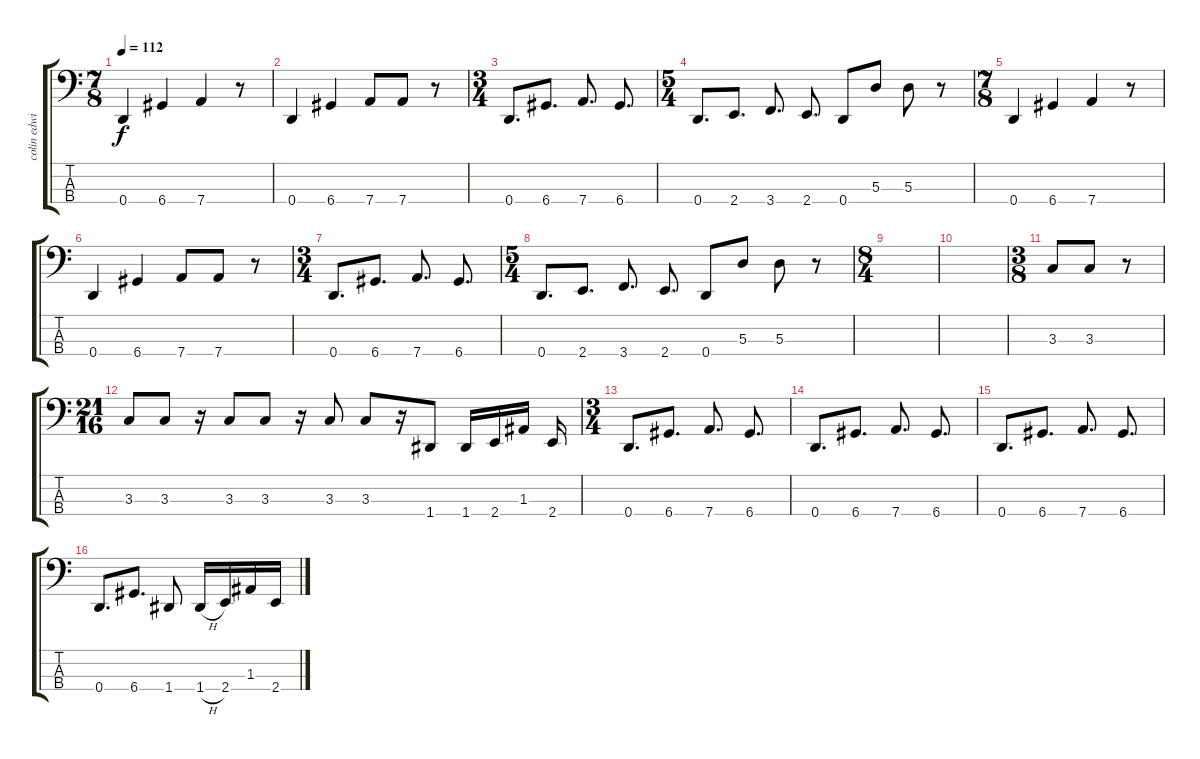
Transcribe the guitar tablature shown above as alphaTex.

\track ("colin edwin" "colin edwi") {instrument electricbassfinger bank 255}
\staff {score tabs}
\tuning (G2 D2 A1 D1) {hide}
\ts (7 8)
\tempo 112
\clef f4
\ks c
0.4.4{dy f} 6.4.4 7.4.4 r.8 |
0.4.4 6.4.4 7.4.8 7.4.8 r.8 |
\ts (3 4)
0.4.8{d} 6.4.8{d} 7.4.8{d} 6.4.8{d} |
\ts (5 4)
0.4.8{d} 2.4.8{d} 3.4.8{d} 2.4.8{d} 0.4.8 5.3.8 5.3.8 r.8 |
\ts (7 8)
0.4.4 6.4.4 7.4.4 r.8 |
0.4.4 6.4.4 7.4.8 7.4.8 r.8 |
\ts (3 4)
0.4.8{d} 6.4.8{d} 7.4.8{d} 6.4.8{d} |
\ts (5 4)
0.4.8{d} 2.4.8{d} 3.4.8{d} 2.4.8{d} 0.4.8 5.3.8 5.3.8 r.8 |
\ts (8 4)
|
|
\ts (3 8)
3.3.8 3.3.8 r.8 |
\ts (21 16)
3.3.8 3.3.8 r.16 3.3.8 3.3.8 r.16 3.3.8 3.3.8 r.16 1.4.8 1.4.16 2.4.16 1.3.16 2.4.16 |
\ts (3 4)
0.4.8{d} 6.4.8{d} 7.4.8{d} 6.4.8{d} |
0.4.8{d} 6.4.8{d} 7.4.8{d} 6.4.8{d} |
0.4.8{d} 6.4.8{d} 7.4.8{d} 6.4.8{d} |
0.4.8{d} 6.4.8{d} 1.4.8 1.4{h}.16 2.4.16 1.3.16 2.4.16
